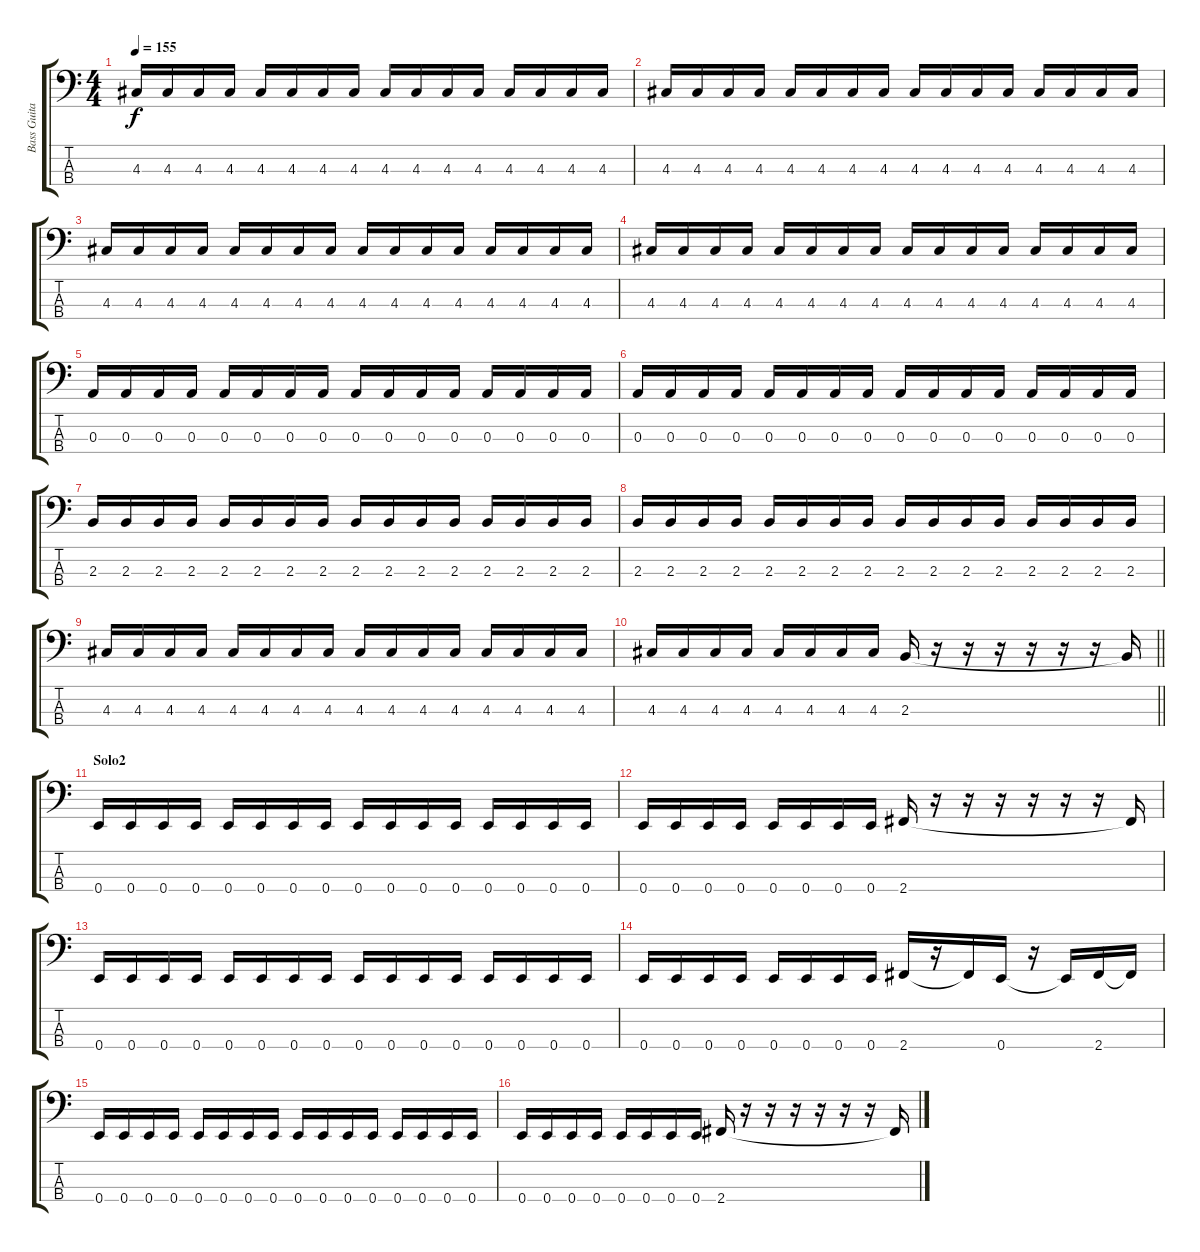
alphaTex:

\track ("Bass Guitar" "Bass Guita") {instrument electricbassfinger}
\staff {score tabs}
\tuning (G2 D2 A1 E1) {hide}
\ts (4 4)
\tempo 155
\clef f4
\ks c
4.3.16{dy f} 4.3.16 4.3.16 4.3.16 4.3.16 4.3.16 4.3.16 4.3.16 4.3.16 4.3.16 4.3.16 4.3.16 4.3.16 4.3.16 4.3.16 4.3.16 |
4.3.16 4.3.16 4.3.16 4.3.16 4.3.16 4.3.16 4.3.16 4.3.16 4.3.16 4.3.16 4.3.16 4.3.16 4.3.16 4.3.16 4.3.16 4.3.16 |
4.3.16 4.3.16 4.3.16 4.3.16 4.3.16 4.3.16 4.3.16 4.3.16 4.3.16 4.3.16 4.3.16 4.3.16 4.3.16 4.3.16 4.3.16 4.3.16 |
4.3.16 4.3.16 4.3.16 4.3.16 4.3.16 4.3.16 4.3.16 4.3.16 4.3.16 4.3.16 4.3.16 4.3.16 4.3.16 4.3.16 4.3.16 4.3.16 |
0.3.16 0.3.16 0.3.16 0.3.16 0.3.16 0.3.16 0.3.16 0.3.16 0.3.16 0.3.16 0.3.16 0.3.16 0.3.16 0.3.16 0.3.16 0.3.16 |
0.3.16 0.3.16 0.3.16 0.3.16 0.3.16 0.3.16 0.3.16 0.3.16 0.3.16 0.3.16 0.3.16 0.3.16 0.3.16 0.3.16 0.3.16 0.3.16 |
2.3.16 2.3.16 2.3.16 2.3.16 2.3.16 2.3.16 2.3.16 2.3.16 2.3.16 2.3.16 2.3.16 2.3.16 2.3.16 2.3.16 2.3.16 2.3.16 |
2.3.16 2.3.16 2.3.16 2.3.16 2.3.16 2.3.16 2.3.16 2.3.16 2.3.16 2.3.16 2.3.16 2.3.16 2.3.16 2.3.16 2.3.16 2.3.16 |
4.3.16 4.3.16 4.3.16 4.3.16 4.3.16 4.3.16 4.3.16 4.3.16 4.3.16 4.3.16 4.3.16 4.3.16 4.3.16 4.3.16 4.3.16 4.3.16 |
\barLineRight lightlight
4.3.16 4.3.16 4.3.16 4.3.16 4.3.16 4.3.16 4.3.16 4.3.16 2.3.16 r.16 r.16 r.16 r.16 r.16 r.16 2.3{t}.16 |
\section ("" "Solo2")
0.4.16 0.4.16 0.4.16 0.4.16 0.4.16 0.4.16 0.4.16 0.4.16 0.4.16 0.4.16 0.4.16 0.4.16 0.4.16 0.4.16 0.4.16 0.4.16 |
0.4.16 0.4.16 0.4.16 0.4.16 0.4.16 0.4.16 0.4.16 0.4.16 2.4.16 r.16 r.16 r.16 r.16 r.16 r.16 2.4{t}.16 |
0.4.16 0.4.16 0.4.16 0.4.16 0.4.16 0.4.16 0.4.16 0.4.16 0.4.16 0.4.16 0.4.16 0.4.16 0.4.16 0.4.16 0.4.16 0.4.16 |
0.4.16 0.4.16 0.4.16 0.4.16 0.4.16 0.4.16 0.4.16 0.4.16 2.4.16 r.16 2.4{t}.16 0.4.16 r.16 0.4{t}.16 2.4.16 2.4{t}.16 |
0.4.16 0.4.16 0.4.16 0.4.16 0.4.16 0.4.16 0.4.16 0.4.16 0.4.16 0.4.16 0.4.16 0.4.16 0.4.16 0.4.16 0.4.16 0.4.16 |
0.4.16 0.4.16 0.4.16 0.4.16 0.4.16 0.4.16 0.4.16 0.4.16 2.4.16 r.16 r.16 r.16 r.16 r.16 r.16 2.4{t}.16
